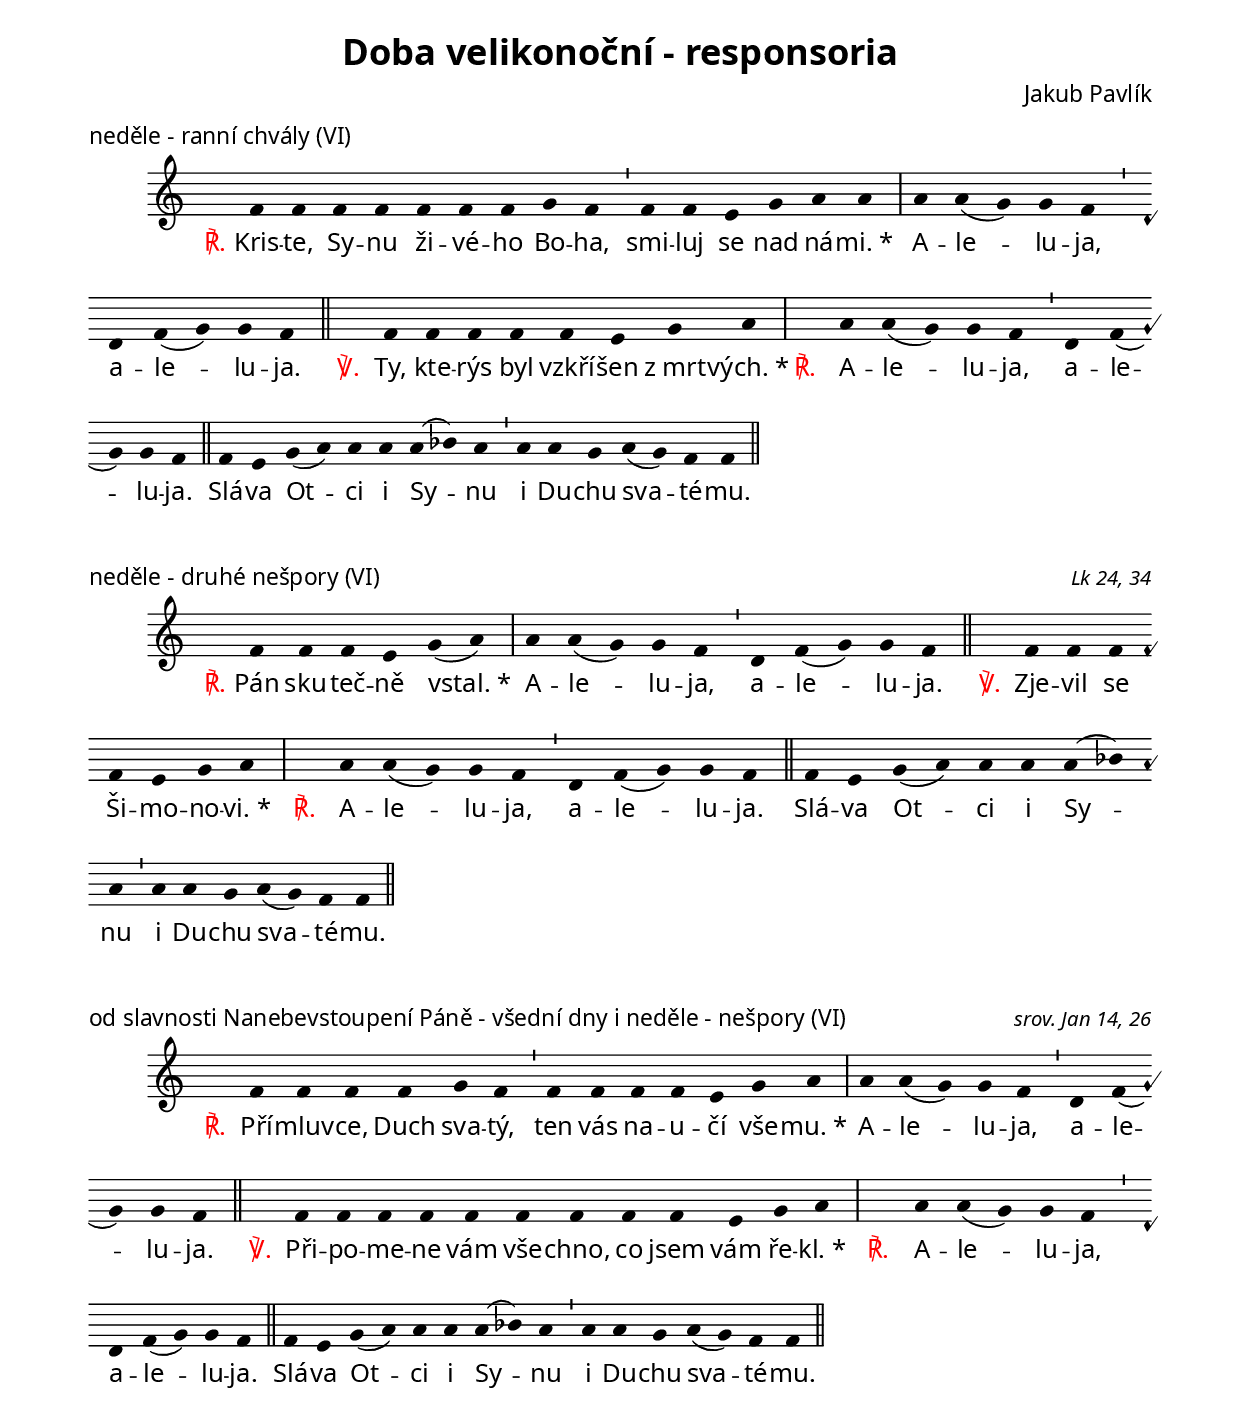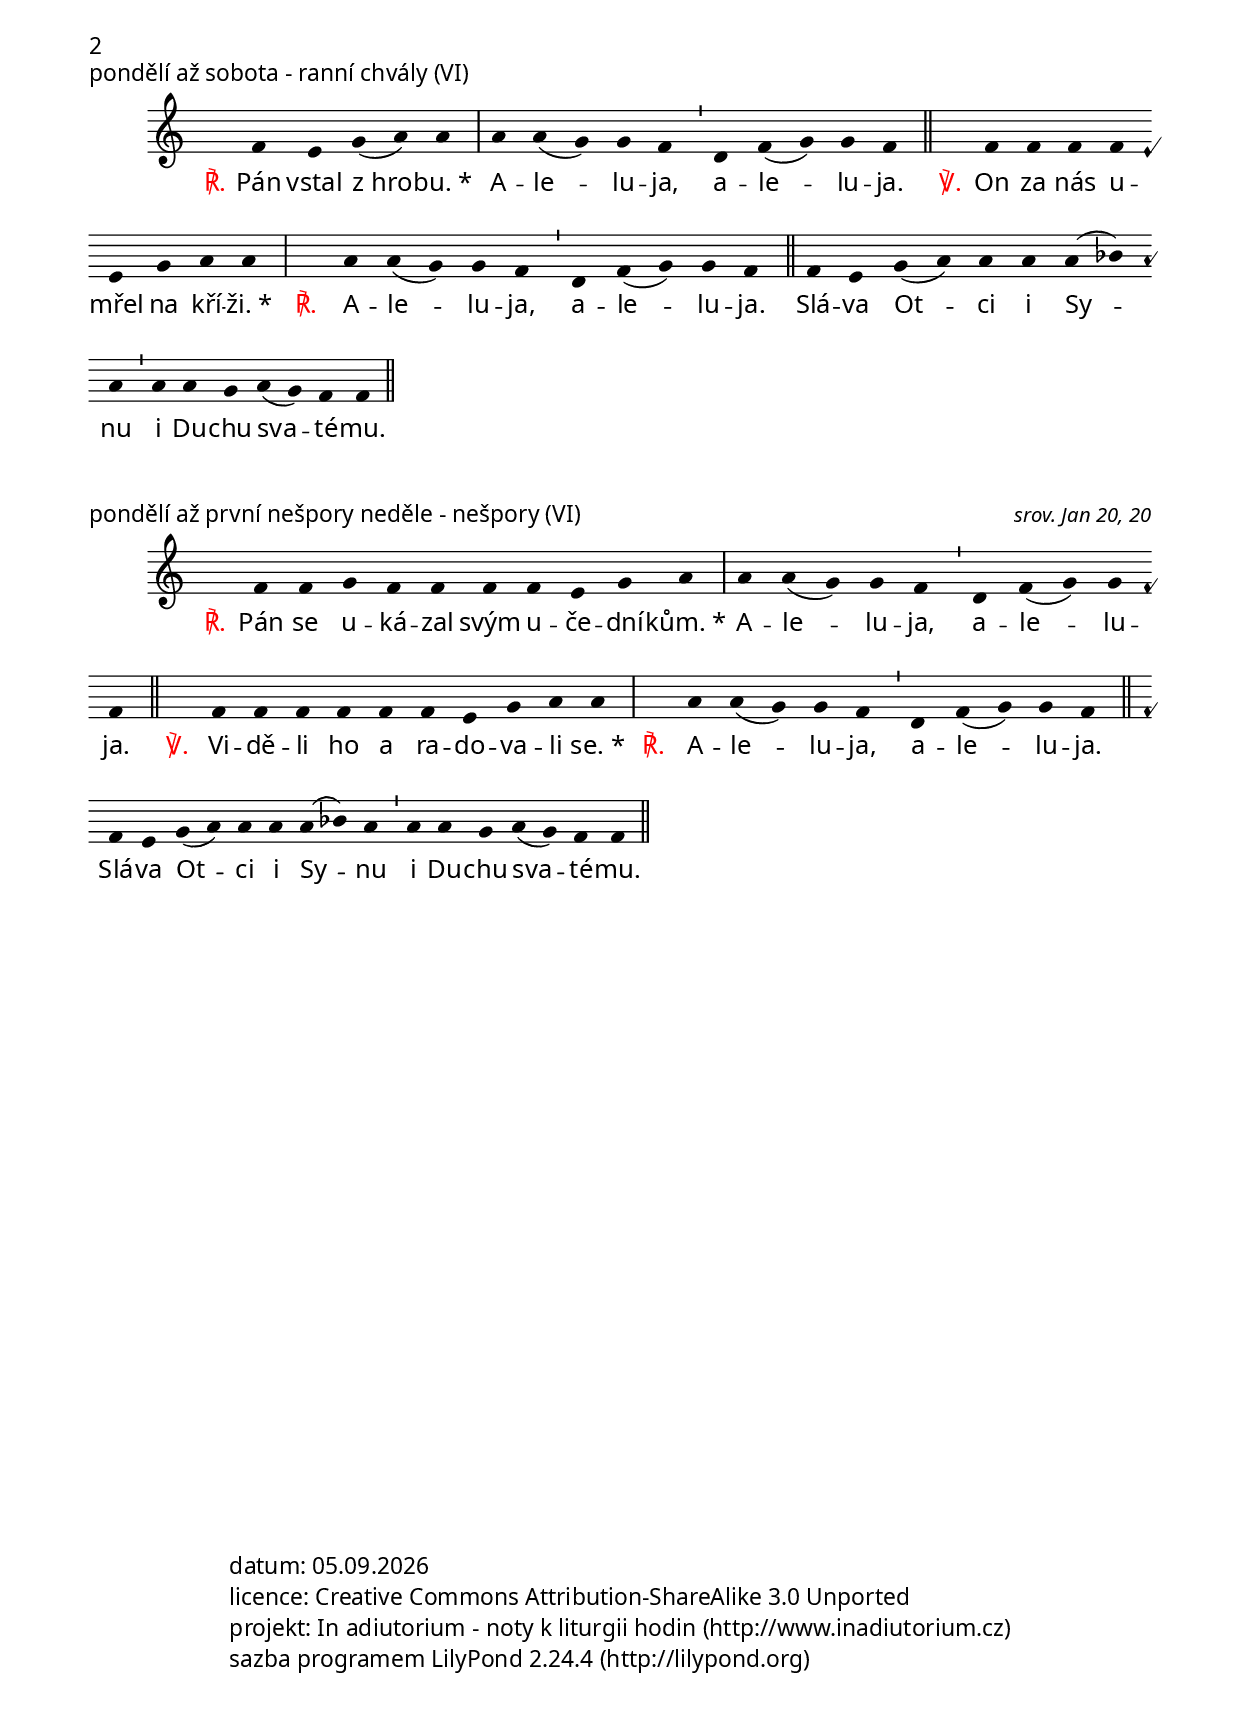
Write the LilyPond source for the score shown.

\version "2.12.3"

\header {
  title = "Doba velikonoční - responsoria"
  composer = "Jakub Pavlík"
}

\include "spolecne.ly"
\include "dilyresponsorii.ly"

\paper {
  % neroztahovat noty na celou stranku, ale nechat misto dole:
  ragged-bottom = ##t
}

\score {
  \relative c' {
    \choralniRezim

    %R
    \neviditelna f
    f4 f f f f f f g f \barMin f f e g a a \barMax
    \respVIalelujaResponsum \barFinalis

    %V
    \neviditelna f
    f f f f f e g a \barMax
    \neviditelna a
    \respVIalelujaResponsum \barFinalis

    % Slava
    \respVIalelujaDoxologie \barFinalis
  }
  \addlyrics {
    \Response Kris -- te, Sy -- nu ži -- vé -- ho Bo -- ha,
    smi -- luj se nad ná -- mi._*
    \textRespAleluja
    \Verse Ty, kte -- rýs byl vzkří -- šen z_mrt -- vých._*
    \Response \textRespAleluja
    \textRespDoxologie
  }
  \header {
    quid = "resp."
    modus = "VI"
    id = "ne-rch"
    titulus = "neděle - ranní chvály"
    piece = \markup\sestavTitulekRespII
  }
}

\score {
  \relative c' {
    \choralniRezim

    %R
    \neviditelna f
    f4 f f e g( a) \barMax
    \respVIalelujaResponsum \barFinalis

    %V
    \neviditelna f
    f4 f f f e g a \barMax
    \neviditelna a
    \respVIalelujaResponsum \barFinalis

    \respVIalelujaDoxologie \barFinalis
  }
  \addlyrics {
    \Response Pán sku -- teč -- ně vstal._*
    \textRespAleluja
    \Verse Zje -- vil se Ši -- mo -- no -- vi._*
    \Response \textRespAleluja
    \textRespDoxologie
  }
  \header {
    quid = "resp."
    modus = "VI"
    scriptura = "Lk 24, 34"
    id = "ne-2ne"
    titulus = "neděle - druhé nešpory"
    piece = \markup\sestavTitulekRespII
  }
}

\score {
  \relative c' {
    \choralniRezim

    % R
    \neviditelna d
    f4 f f f g f \barMin f f f f e g a \barMax
    \respVIalelujaResponsum \barFinalis

    % V
    \neviditelna f
    f f f f f f f f f e g a \barMax
    % R
    \neviditelna f
    \respVIalelujaResponsum \barFinalis

    \respVIalelujaDoxologie \barFinalis
  }
  \addlyrics {
    \Response Pří -- mluv -- ce, Duch sva -- tý, ten vás na -- u -- čí
    vše -- mu._*
    \textRespAleluja
    \Verse Při -- po -- me -- ne vám vše -- chno, co jsem vám ře -- kl._*
    \Response \textRespAleluja
    \textRespDoxologie
  }
  \header {
    quid = "resp."
    modus = "VI"
    scriptura = "srov. Jan 14, 26"
    id = "odnanebevstoupeni-ne"
    titulus = "od slavnosti Nanebevstoupení Páně - všední dny i neděle - nešpory"
    piece = \markup\sestavTitulekRespII
  }
}

\pageBreak

\score {
  \relative c' {
    \choralniRezim

    % R
    \neviditelna d
    f4 e g( a) a \barMax
    \respVIalelujaResponsum \barFinalis

    %V
    \neviditelna f
    f f f f e g a a \barMax
    \neviditelna f
    \respVIalelujaResponsum \barFinalis

    % Slava
    \respVIalelujaDoxologie \barFinalis
  }
  \addlyrics {
    \Response Pán vstal z_hro -- bu._*
    \textRespAleluja
    \Verse On za nás u -- mřel na kří -- ži._*
    \Response \textRespAleluja
    \textRespDoxologie
  }
  \header {
    quid = "resp."
    modus = "VI"
    id = "ferie-rch"
    titulus = "pondělí až sobota - ranní chvály"
    piece = \markup\sestavTitulekRespII
  }
}

\score {
  \relative c' {
    \choralniRezim

    %R
    \neviditelna d
    f4 f g f f f f e g a \barMax
    \respVIalelujaResponsum \barFinalis

    %V
    \neviditelna f
    f f f f f f e g a a \barMax
    \neviditelna d
    \respVIalelujaResponsum \barFinalis

    % Slava
    \respVIalelujaDoxologie \barFinalis
  }
  \addlyrics {
    \Response Pán se u -- ká -- zal svým u -- če -- dní -- kům._*
    \textRespAleluja
    \Verse Vi -- dě -- li ho a ra -- do -- va -- li se._*
    \Response \textRespAleluja
    \textRespDoxologie
  }
  \header {
    quid = "resp."
    modus = "VI"
    scriptura = "srov. Jan 20, 20" % v latině citát (Vulgáty, ne Neovulgáty), v češtině volné převyprávění
    id = "ferie-ne"
    titulus = "pondělí až první nešpory neděle - nešpory"
    piece = \markup\sestavTitulekRespII
  }
}
